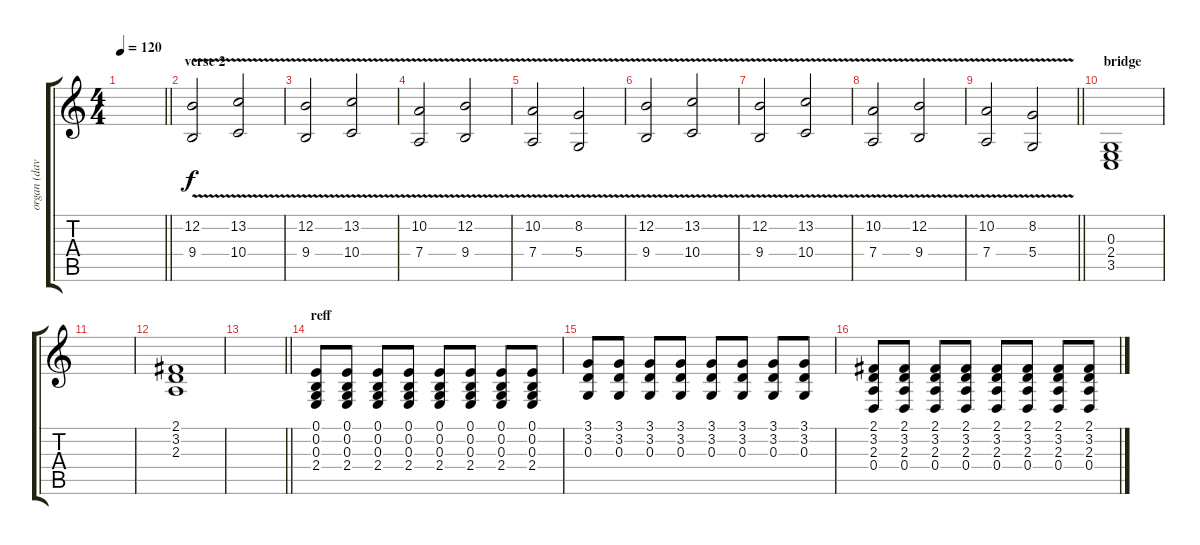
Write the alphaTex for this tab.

\track ("organ (david)" "organ (dav") {instrument churchorgan}
\staff {score tabs}
\tuning (E4 B3 G3 D3 A2 E2) {hide}
\ts (4 4)
\tempo 120
\clef g2
\barLineRight lightlight
\ks c
|
\section ("" "verse 2")
(12.2{v} 9.4).2 (13.2{v} 10.4).2 |
(12.2{v} 9.4).2 (13.2{v} 10.4).2 |
(10.2{v} 7.4).2 (12.2{v} 9.4).2 |
(10.2{v} 7.4).2 (8.2{v} 5.4).2 |
(12.2{v} 9.4).2 (13.2{v} 10.4).2 |
(12.2{v} 9.4).2 (13.2{v} 10.4).2 |
(10.2{v} 7.4).2 (12.2{v} 9.4).2 |
\barLineRight lightlight
(10.2{v} 7.4).2 (8.2{v} 5.4).2 |
\section ("" "bridge")
(0.3 2.4 3.5).1 |
|
(2.1 3.2 2.3).1 |
\barLineRight lightlight
|
\section ("" "reff ")
(0.1 0.2 0.3 2.4).8 (0.1 0.2 0.3 2.4).8 (0.1 0.2 0.3 2.4).8 (0.1 0.2 0.3 2.4).8 (0.1 0.2 0.3 2.4).8 (0.1 0.2 0.3 2.4).8 (0.1 0.2 0.3 2.4).8 (0.1 0.2 0.3 2.4).8 |
(3.1 3.2 0.3).8 (3.1 3.2 0.3).8 (3.1 3.2 0.3).8 (3.1 3.2 0.3).8 (3.1 3.2 0.3).8 (3.1 3.2 0.3).8 (3.1 3.2 0.3).8 (3.1 3.2 0.3).8 |
(2.1 3.2 2.3 0.4).8 (2.1 3.2 2.3 0.4).8 (2.1 3.2 2.3 0.4).8 (2.1 3.2 2.3 0.4).8 (2.1 3.2 2.3 0.4).8 (2.1 3.2 2.3 0.4).8 (2.1 3.2 2.3 0.4).8 (2.1 3.2 2.3 0.4).8
